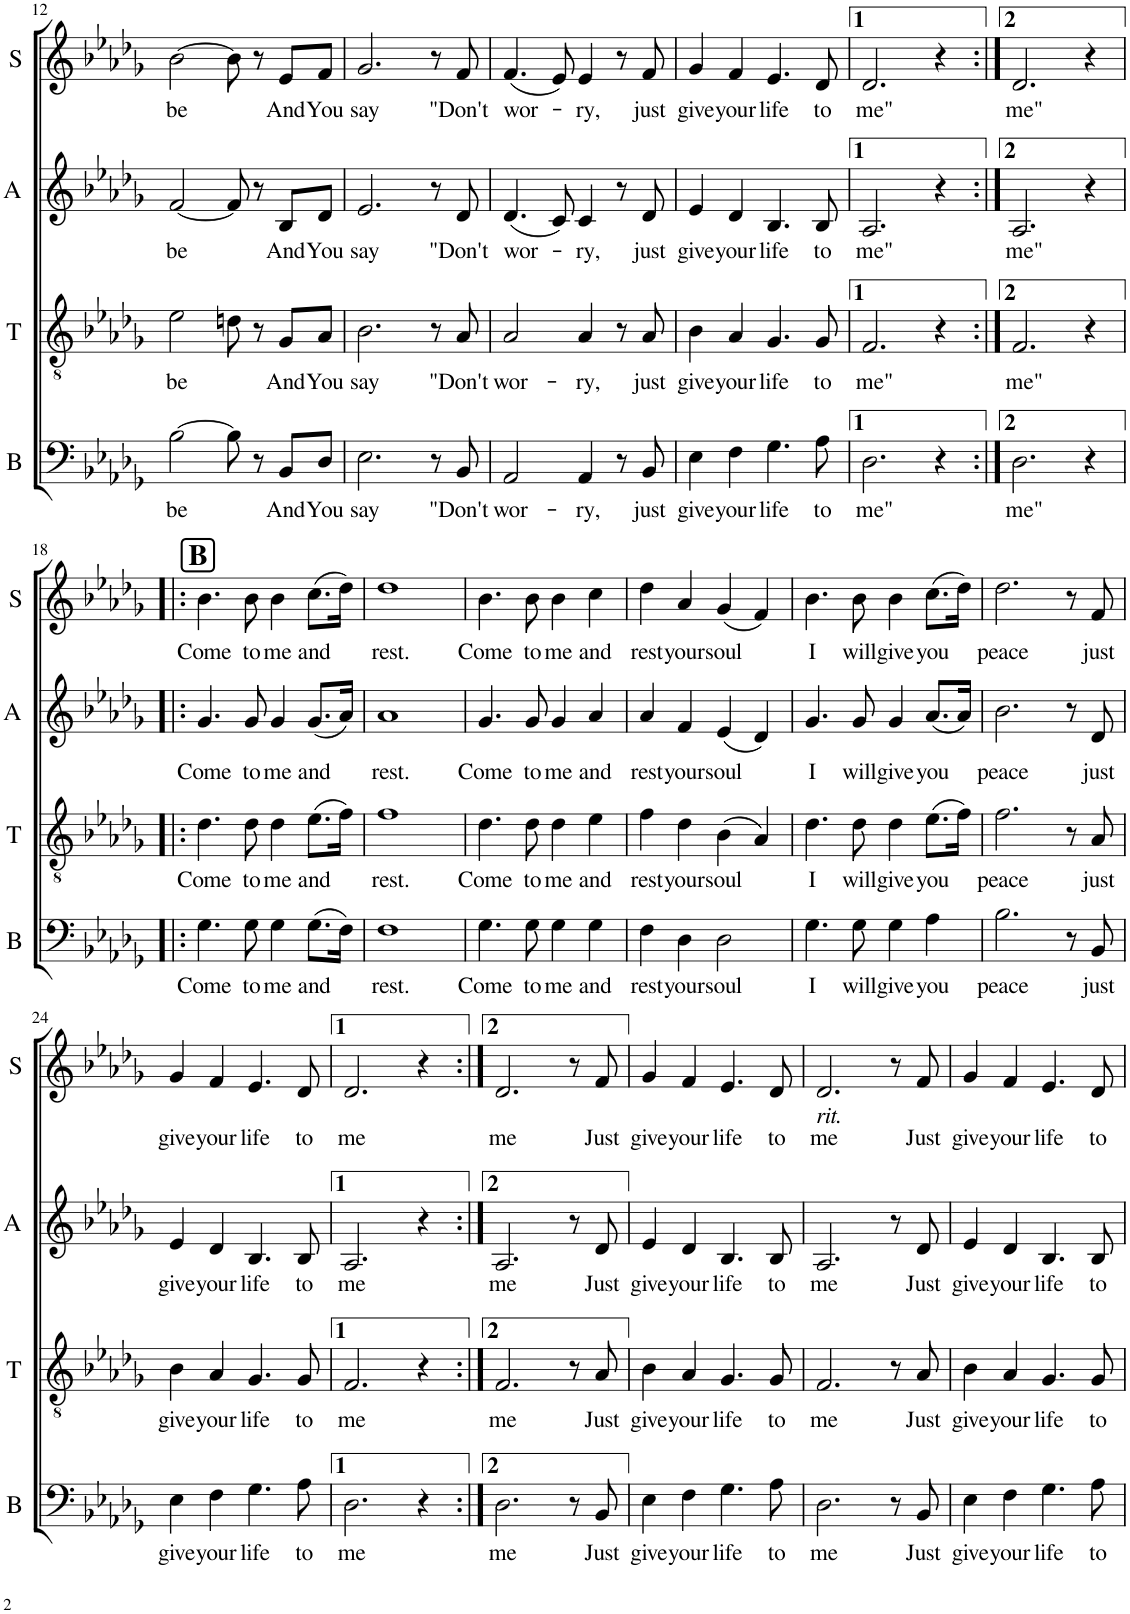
**kern	**text	**kern	**text	**kern	**text	**kern	**text
*part4	*part4	*part3	*part3	*part2	*part2	*part1	*part1
*staff4	*staff4	*staff3	*staff3	*staff2	*staff2	*staff1	*staff1
*I"Basse	*	*I"Ténor	*	*I"Alto	*	*I"Soprano	*
*I'B	*	*I'T	*	*I'A	*	*I'S	*
!!LO:PB:g=z
*clefF4	*	*clefGv2	*	*clefG2	*	*clefG2	*
*Trd1c2	*	*	*	*	*	*	*
*k[b-e-a-d-g-]	*	*k[b-e-a-d-g-]	*	*k[b-e-a-d-g-]	*	*k[b-e-a-d-g-]	*
*M4/4	*	*M4/4	*	*M4/4	*	*M4/4	*
*met(c)	*	*met(c)	*	*met(c)	*	*met(c)	*
=12	=12	=12	=12	=12	=12	=12	=12
!	!LO:LY:b	!	!LO:LY:b	!	!LO:LY:b	!	!LO:LY:b
[2B-\	be	2e-\	be	[2f/	be	[2b-\	be
8B-\]	.	8dn\	.	8f/]	.	8b-\]	.
8r	.	8r	.	8r	.	8r	.
!	!LO:LY:b	!	!LO:LY:b	!	!LO:LY:b	!	!LO:LY:b
8BB-/L	And	8G-/L	And	8B-/L	And	8e-/L	And
!	!LO:LY:b	!	!LO:LY:b	!	!LO:LY:b	!	!LO:LY:b
8D-/J	You	8A-/J	You	8d-/J	You	8f/J	You
=13	=13	=13	=13	=13	=13	=13	=13
!	!LO:LY:b	!	!LO:LY:b	!	!LO:LY:b	!	!LO:LY:b
2.E-\	say	2.B-\	say	2.e-/	say	2.g-/	say
8r	.	8r	.	8r	.	8r	.
!	!LO:LY:b	!	!LO:LY:b	!	!LO:LY:b	!	!LO:LY:b
8BB-/	"Don't	8A-/	"Don't	8d-/	"Don't	8f/	"Don't
=14	=14	=14	=14	=14	=14	=14	=14
!	!LO:LY:b	!	!LO:LY:b	!	!LO:LY:b	!	!LO:LY:b
2AA-/	wor-	2A-/	wor-	(4.d-/	wor-	(4.f/	wor-
.	.	.	.	8c/)	.	8e-/)	.
!	!LO:LY:b	!	!LO:LY:b	!	!LO:LY:b	!	!LO:LY:b
4AA-/	-ry,	4A-/	-ry,	4c/	-ry,	4e-/	-ry,
8r	.	8r	.	8r	.	8r	.
!	!LO:LY:b	!	!LO:LY:b	!	!LO:LY:b	!	!LO:LY:b
8BB-/	just	8A-/	just	8d-/	just	8f/	just
=15	=15	=15	=15	=15	=15	=15	=15
!	!LO:LY:b	!	!LO:LY:b	!	!LO:LY:b	!	!LO:LY:b
4E-\	give	4B-\	give	4e-/	give	4g-/	give
!	!LO:LY:b	!	!LO:LY:b	!	!LO:LY:b	!	!LO:LY:b
4F\	your	4A-/	your	4d-/	your	4f/	your
!	!LO:LY:b	!	!LO:LY:b	!	!LO:LY:b	!	!LO:LY:b
4.G-\	life	4.G-/	life	4.B-/	life	4.e-/	life
!	!LO:LY:b	!	!LO:LY:b	!	!LO:LY:b	!	!LO:LY:b
8A-\	to	8G-/	to	8B-/	to	8d-/	to
=16	=16	=16	=16	=16	=16	=16	=16
!	!LO:LY:b	!	!LO:LY:b	!	!LO:LY:b	!	!LO:LY:b
2.D-\	me"	2.F/	me"	2.A-/	me"	2.d-/	me"
4r	.	4r	.	4r	.	4r	.
=17:|!	=17:|!	=17:|!	=17:|!	=17:|!	=17:|!	=17:|!	=17:|!
!	!LO:LY:b	!	!LO:LY:b	!	!LO:LY:b	!	!LO:LY:b
2.D-\	me"	2.F/	me"	2.A-/	me"	2.d-/	me"
4r	.	4r	.	4r	.	4r	.
!!LO:LB:g=z
=18!|:	=18!|:	=18!|:	=18!|:	=18!|:	=18!|:	=18!|:	=18!|:
!	!	!	!	!	!	!LO:TX:a:B:t=B	!
!	!LO:LY:b	!	!LO:LY:b	!	!LO:LY:b	!	!LO:LY:b
4.G-\	Come	4.d-\	Come	4.g-/	Come	4.b-\	Come
!	!LO:LY:b	!	!LO:LY:b	!	!LO:LY:b	!	!LO:LY:b
8G-\	to	8d-\	to	8g-/	to	8b-\	to
!	!LO:LY:b	!	!LO:LY:b	!	!LO:LY:b	!	!LO:LY:b
4G-\	me	4d-\	me	4g-/	me	4b-\	me
!	!LO:LY:b	!	!LO:LY:b	!	!LO:LY:b	!	!LO:LY:b
(8.G-\L	and	(8.e-\L	and	(8.g-/L	and	(8.cc\L	and
16F\Jk)	.	16f\Jk)	.	16a-/Jk)	.	16dd-\Jk)	.
=19	=19	=19	=19	=19	=19	=19	=19
!	!LO:LY:b	!	!LO:LY:b	!	!LO:LY:b	!	!LO:LY:b
1F	rest.	1f	rest.	1a-	rest.	1dd-	rest.
=20	=20	=20	=20	=20	=20	=20	=20
!	!LO:LY:b	!	!LO:LY:b	!	!LO:LY:b	!	!LO:LY:b
4.G-\	Come	4.d-\	Come	4.g-/	Come	4.b-\	Come
!	!LO:LY:b	!	!LO:LY:b	!	!LO:LY:b	!	!LO:LY:b
8G-\	to	8d-\	to	8g-/	to	8b-\	to
!	!LO:LY:b	!	!LO:LY:b	!	!LO:LY:b	!	!LO:LY:b
4G-\	me	4d-\	me	4g-/	me	4b-\	me
!	!LO:LY:b	!	!LO:LY:b	!	!LO:LY:b	!	!LO:LY:b
4G-\	and	4e-\	and	4a-/	and	4cc\	and
=21	=21	=21	=21	=21	=21	=21	=21
!	!LO:LY:b	!	!LO:LY:b	!	!LO:LY:b	!	!LO:LY:b
4F\	rest	4f\	rest	4a-/	rest	4dd-\	rest
!	!LO:LY:b	!	!LO:LY:b	!	!LO:LY:b	!	!LO:LY:b
4D-\	your	4d-\	your	4f/	your	4a-/	your
!	!LO:LY:b	!	!LO:LY:b	!	!LO:LY:b	!	!LO:LY:b
2D-\	soul	(4B-\	soul	(4e-/	soul	(4g-/	soul
.	.	4A-/)	.	4d-/)	.	4f/)	.
=22	=22	=22	=22	=22	=22	=22	=22
!	!LO:LY:b	!	!LO:LY:b	!	!LO:LY:b	!	!LO:LY:b
4.G-\	I	4.d-\	I	4.g-/	I	4.b-\	I
!	!LO:LY:b	!	!LO:LY:b	!	!LO:LY:b	!	!LO:LY:b
8G-\	will	8d-\	will	8g-/	will	8b-\	will
!	!LO:LY:b	!	!LO:LY:b	!	!LO:LY:b	!	!LO:LY:b
4G-\	give	4d-\	give	4g-/	give	4b-\	give
!	!LO:LY:b	!	!LO:LY:b	!	!LO:LY:b	!	!LO:LY:b
4A-\	you	(8.e-\L	you	(8.a-/L	you	(8.cc\L	you
.	.	16f\Jk)	.	16a-/Jk)	.	16dd-\Jk)	.
=23	=23	=23	=23	=23	=23	=23	=23
!	!LO:LY:b	!	!LO:LY:b	!	!LO:LY:b	!	!LO:LY:b
2.B-\	peace	2.f\	peace	2.b-\	peace	2.dd-\	peace
8r	.	8r	.	8r	.	8r	.
!	!LO:LY:b	!	!LO:LY:b	!	!LO:LY:b	!	!LO:LY:b
8BB-/	just	8A-/	just	8d-/	just	8f/	just
!!LO:LB:g=z
=24	=24	=24	=24	=24	=24	=24	=24
!	!LO:LY:b	!	!LO:LY:b	!	!LO:LY:b	!	!LO:LY:b
4E-\	give	4B-\	give	4e-/	give	4g-/	give
!	!LO:LY:b	!	!LO:LY:b	!	!LO:LY:b	!	!LO:LY:b
4F\	your	4A-/	your	4d-/	your	4f/	your
!	!LO:LY:b	!	!LO:LY:b	!	!LO:LY:b	!	!LO:LY:b
4.G-\	life	4.G-/	life	4.B-/	life	4.e-/	life
!	!LO:LY:b	!	!LO:LY:b	!	!LO:LY:b	!	!LO:LY:b
8A-\	to	8G-/	to	8B-/	to	8d-/	to
=25	=25	=25	=25	=25	=25	=25	=25
!	!LO:LY:b	!	!LO:LY:b	!	!LO:LY:b	!	!LO:LY:b
2.D-\	me	2.F/	me	2.A-/	me	2.d-/	me
4r	.	4r	.	4r	.	4r	.
=26:|!	=26:|!	=26:|!	=26:|!	=26:|!	=26:|!	=26:|!	=26:|!
!	!LO:LY:b	!	!LO:LY:b	!	!LO:LY:b	!	!LO:LY:b
2.D-\	me	2.F/	me	2.A-/	me	2.d-/	me
8r	.	8r	.	8r	.	8r	.
!	!LO:LY:b	!	!LO:LY:b	!	!LO:LY:b	!	!LO:LY:b
8BB-/	Just	8A-/	Just	8d-/	Just	8f/	Just
=27	=27	=27	=27	=27	=27	=27	=27
!	!LO:LY:b	!	!LO:LY:b	!	!LO:LY:b	!	!LO:LY:b
4E-\	give	4B-\	give	4e-/	give	4g-/	give
!	!LO:LY:b	!	!LO:LY:b	!	!LO:LY:b	!	!LO:LY:b
4F\	your	4A-/	your	4d-/	your	4f/	your
!	!LO:LY:b	!	!LO:LY:b	!	!LO:LY:b	!	!LO:LY:b
4.G-\	life	4.G-/	life	4.B-/	life	4.e-/	life
!	!LO:LY:b	!	!LO:LY:b	!	!LO:LY:b	!	!LO:LY:b
8A-\	to	8G-/	to	8B-/	to	8d-/	to
=28	=28	=28	=28	=28	=28	=28	=28
!	!	!	!	!	!	!LO:TX:b:i:t=rit.	!
!	!LO:LY:b	!	!LO:LY:b	!	!LO:LY:b	!	!LO:LY:b
2.D-\	me	2.F/	me	2.A-/	me	2.d-/	me
8r	.	8r	.	8r	.	8r	.
!	!LO:LY:b	!	!LO:LY:b	!	!LO:LY:b	!	!LO:LY:b
8BB-/	Just	8A-/	Just	8d-/	Just	8f/	Just
=29	=29	=29	=29	=29	=29	=29	=29
!	!LO:LY:b	!	!LO:LY:b	!	!LO:LY:b	!	!LO:LY:b
4E-\	give	4B-\	give	4e-/	give	4g-/	give
!	!LO:LY:b	!	!LO:LY:b	!	!LO:LY:b	!	!LO:LY:b
4F\	your	4A-/	your	4d-/	your	4f/	your
!	!LO:LY:b	!	!LO:LY:b	!	!LO:LY:b	!	!LO:LY:b
4.G-\	life	4.G-/	life	4.B-/	life	4.e-/	life
!	!LO:LY:b	!	!LO:LY:b	!	!LO:LY:b	!	!LO:LY:b
8A-\	to	8G-/	to	8B-/	to	8d-/	to
=	=	=	=	=	=	=	=
*-	*-	*-	*-	*-	*-	*-	*-
